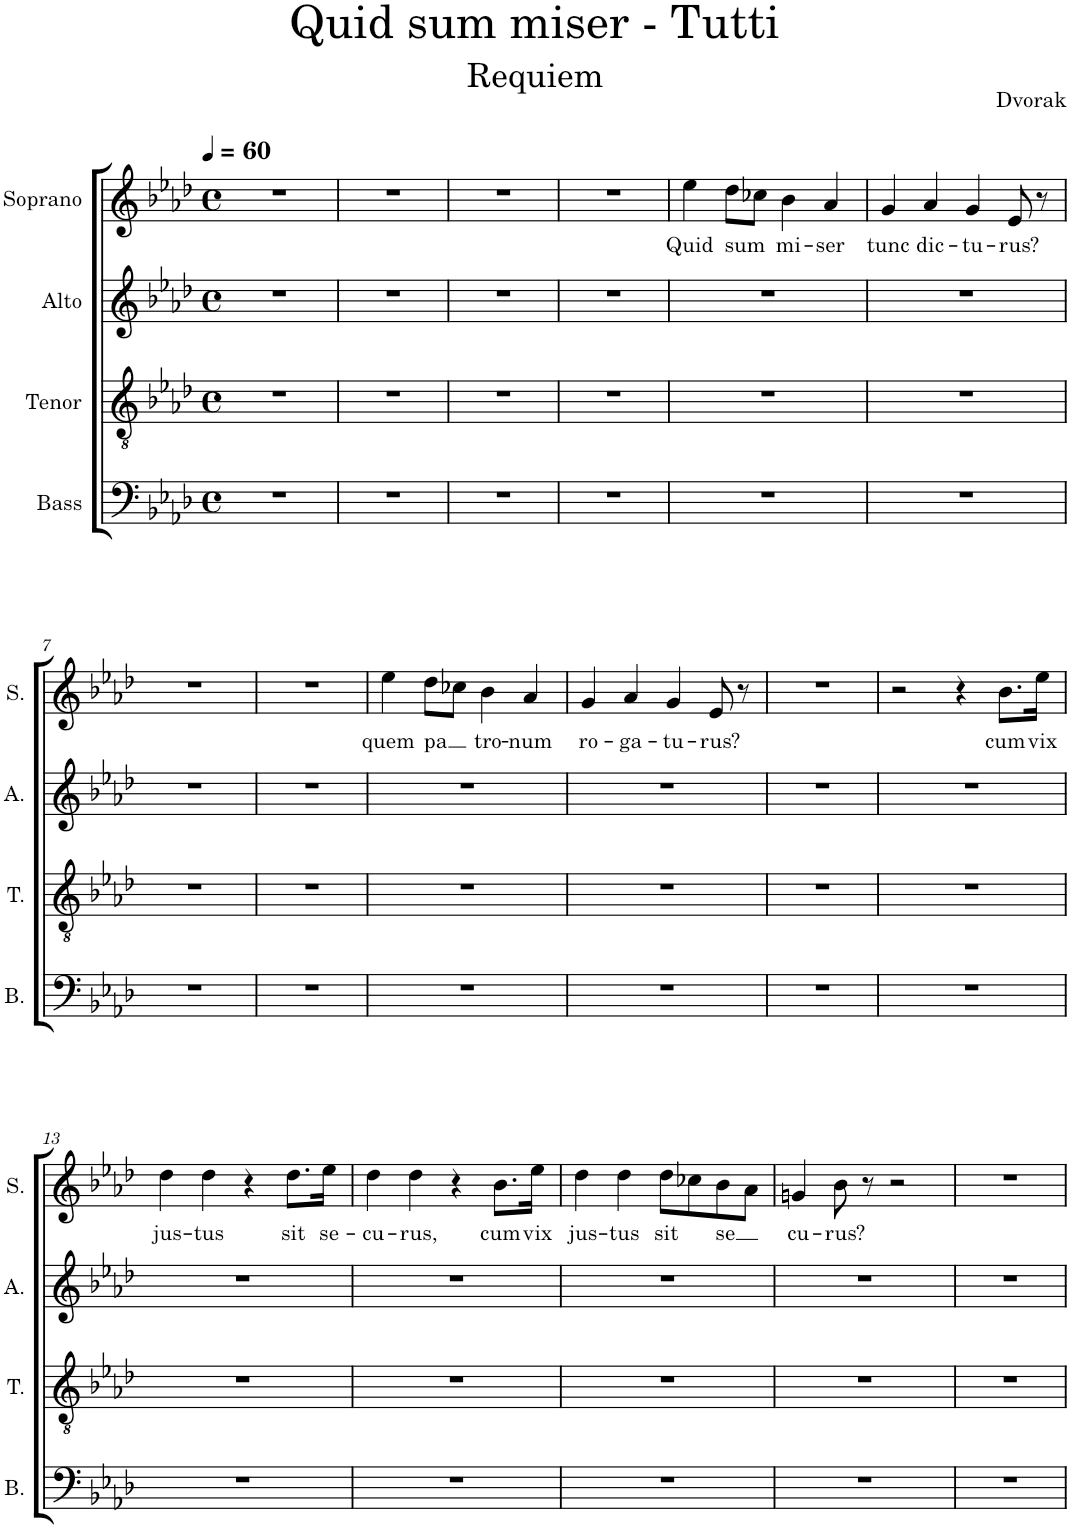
**kern	**kern	**kern	**kern	**text
*part4	*part3	*part2	*part1	*part1
*staff4	*staff3	*staff2	*staff1	*staff1
*I"Bass	*I"Tenor	*I"Alto	*I"Soprano	*
*I'B.	*I'T.	*I'A.	*I'S.	*
*clefF4	*clefGv2	*clefG2	*clefG2	*
*k[b-e-a-d-]	*k[b-e-a-d-]	*k[b-e-a-d-]	*k[b-e-a-d-]	*
*M4/4	*M4/4	*M4/4	*M4/4	*
*met(c)	*met(c)	*met(c)	*met(c)	*
*MM60	*MM60	*MM60	*MM60	*
=1	=1	=1	=1	=1
1r	1r	1r	1r	.
=2	=2	=2	=2	=2
1r	1r	1r	1r	.
=3	=3	=3	=3	=3
1r	1r	1r	1r	.
=4	=4	=4	=4	=4
1r	1r	1r	1r	.
=5	=5	=5	=5	=5
!	!	!	!	!LO:LY:b
1r	1r	1r	4ee-\	Quid
!	!	!	!	!LO:LY:b
.	.	.	8dd-\L	sum
.	.	.	8cc-X\J	.
!	!	!	!	!LO:LY:b
.	.	.	4b-\	mi-
!	!	!	!	!LO:LY:b
.	.	.	4a-/	-ser
=6	=6	=6	=6	=6
!	!	!	!	!LO:LY:b
1r	1r	1r	4g/	tunc
!	!	!	!	!LO:LY:b
.	.	.	4a-/	dic-
!	!	!	!	!LO:LY:b
.	.	.	4g/	-tu-
!	!	!	!	!LO:LY:b
.	.	.	8e-/	-rus?
.	.	.	8r	.
!!LO:LB:g=z
=7	=7	=7	=7	=7
1r	1r	1r	1r	.
=8	=8	=8	=8	=8
1r	1r	1r	1r	.
=9	=9	=9	=9	=9
!	!	!	!	!LO:LY:b
1r	1r	1r	4ee-\	quem
!	!	!	!	!LO:LY:b
.	.	.	8dd-\L	pa
.	.	.	8cc-X\J	.
!	!	!	!	!LO:LY:b
.	.	.	4b-\	tro-
!	!	!	!	!LO:LY:b
.	.	.	4a-/	-num
=10	=10	=10	=10	=10
!	!	!	!	!LO:LY:b
1r	1r	1r	4g/	ro-
!	!	!	!	!LO:LY:b
.	.	.	4a-/	-ga-
!	!	!	!	!LO:LY:b
.	.	.	4g/	-tu-
!	!	!	!	!LO:LY:b
.	.	.	8e-/	-rus?
.	.	.	8r	.
=11	=11	=11	=11	=11
1r	1r	1r	1r	.
=12	=12	=12	=12	=12
1r	1r	1r	2r	.
.	.	.	4r	.
!	!	!	!	!LO:LY:b
.	.	.	8.b-\L	cum
!	!	!	!	!LO:LY:b
.	.	.	16ee-\Jk	vix
!!LO:LB:g=z
=13	=13	=13	=13	=13
!	!	!	!	!LO:LY:b
1r	1r	1r	4dd-\	jus-
!	!	!	!	!LO:LY:b
.	.	.	4dd-\	-tus
.	.	.	4r	.
!	!	!	!	!LO:LY:b
.	.	.	8.dd-\L	sit
!	!	!	!	!LO:LY:b
.	.	.	16ee-\Jk	se-
=14	=14	=14	=14	=14
!	!	!	!	!LO:LY:b
1r	1r	1r	4dd-\	-cu-
!	!	!	!	!LO:LY:b
.	.	.	4dd-\	-rus,
.	.	.	4r	.
!	!	!	!	!LO:LY:b
.	.	.	8.b-\L	cum
!	!	!	!	!LO:LY:b
.	.	.	16ee-\Jk	vix
=15	=15	=15	=15	=15
!	!	!	!	!LO:LY:b
1r	1r	1r	4dd-\	jus-
!	!	!	!	!LO:LY:b
.	.	.	4dd-\	-tus
!	!	!	!	!LO:LY:b
.	.	.	8dd-\L	sit
.	.	.	8cc-X\	.
!	!	!	!	!LO:LY:b
.	.	.	8b-\	se
.	.	.	8a-\J	.
=16	=16	=16	=16	=16
!	!	!	!	!LO:LY:b
1r	1r	1r	4gn/	cu-
!	!	!	!	!LO:LY:b
.	.	.	8b-\	-rus?
.	.	.	8r	.
.	.	.	2r	.
=17	=17	=17	=17	=17
1r	1r	1r	1r	.
=	=	=	=	=
*-	*-	*-	*-	*-
